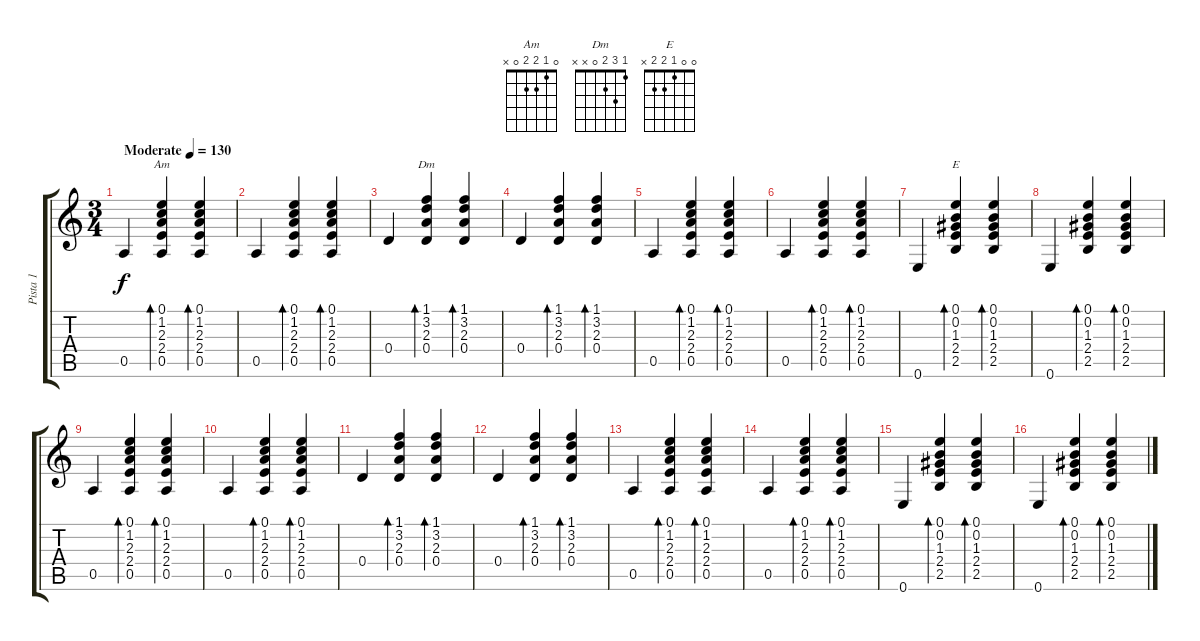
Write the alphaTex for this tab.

\track ("Pista 1" "Pista 1") {instrument acousticguitarsteel}
\staff {score tabs}
\tuning (E4 B3 G3 D3 A2 E2) {hide}
\chord ("Am" 0 1 2 2 0 x)
\chord ("Dm" 1 3 2 0 x x)
\chord ("E" 0 0 1 2 2 x)
\ts (3 4)
\tempo (130 "Moderate")
\clef g2
\ks c
0.5.4{dy f instrument acousticguitarsteel} (0.1 1.2 2.3 2.4 0.5).4{bd 60 ch "Am"} (0.1 1.2 2.3 2.4 0.5).4{bd 60} |
0.5.4 (0.1 1.2 2.3 2.4 0.5).4{bd 60} (0.1 1.2 2.3 2.4 0.5).4{bd 60} |
0.4.4 (1.1 3.2 2.3 0.4).4{bd 60 ch "Dm"} (1.1 3.2 2.3 0.4).4{bd 60} |
0.4.4 (1.1 3.2 2.3 0.4).4{bd 60} (1.1 3.2 2.3 0.4).4{bd 60} |
0.5.4 (0.1 1.2 2.3 2.4 0.5).4{bd 60} (0.1 1.2 2.3 2.4 0.5).4{bd 60} |
0.5.4 (0.1 1.2 2.3 2.4 0.5).4{bd 60} (0.1 1.2 2.3 2.4 0.5).4{bd 60} |
0.6.4 (0.1 0.2 1.3 2.4 2.5).4{bd 60 ch "E"} (0.1 0.2 1.3 2.4 2.5).4{bd 60} |
0.6.4 (0.1 0.2 1.3 2.4 2.5).4{bd 60} (0.1 0.2 1.3 2.4 2.5).4{bd 60} |
0.5.4 (0.1 1.2 2.3 2.4 0.5).4{bd 60} (0.1 1.2 2.3 2.4 0.5).4{bd 60} |
0.5.4 (0.1 1.2 2.3 2.4 0.5).4{bd 60} (0.1 1.2 2.3 2.4 0.5).4{bd 60} |
0.4.4 (1.1 3.2 2.3 0.4).4{bd 60} (1.1 3.2 2.3 0.4).4{bd 60} |
0.4.4 (1.1 3.2 2.3 0.4).4{bd 60} (1.1 3.2 2.3 0.4).4{bd 60} |
0.5.4 (0.1 1.2 2.3 2.4 0.5).4{bd 60} (0.1 1.2 2.3 2.4 0.5).4{bd 60} |
0.5.4 (0.1 1.2 2.3 2.4 0.5).4{bd 60} (0.1 1.2 2.3 2.4 0.5).4{bd 60} |
0.6.4 (0.1 0.2 1.3 2.4 2.5).4{bd 60} (0.1 0.2 1.3 2.4 2.5).4{bd 60} |
0.6.4 (0.1 0.2 1.3 2.4 2.5).4{bd 60} (0.1 0.2 1.3 2.4 2.5).4{bd 60}
